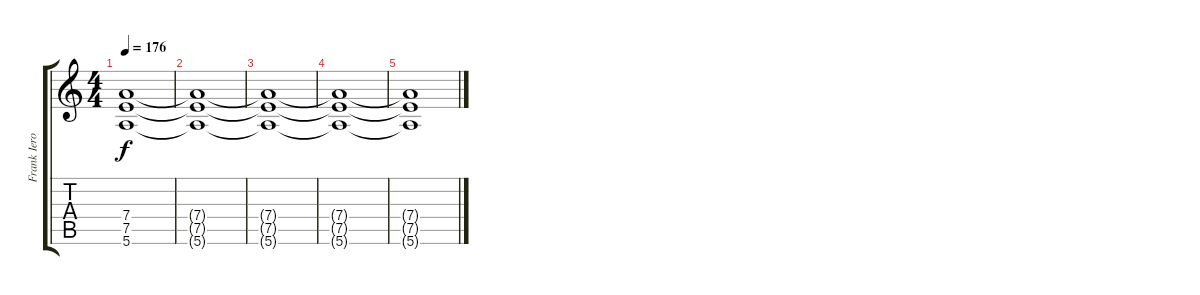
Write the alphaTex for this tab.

\track ("Frank Iero [Rhythm Guitar]" "Frank Iero") {instrument overdrivenguitar}
\staff {score tabs}
\tuning (E4 B3 G3 D3 A2 E2) {hide}
\ts (4 4)
\tempo 176
\clef g2
\ks c
(7.4{t} 7.5{t} 5.6{t}).1{dy f volume 3} |
(7.4{t} 7.5{t} 5.6{t}).1 |
(7.4{t} 7.5{t} 5.6{t}).1{volume 2} |
(7.4{t} 7.5{t} 5.6{t}).1 |
(7.4{t} 7.5{t} 5.6{t}).1
